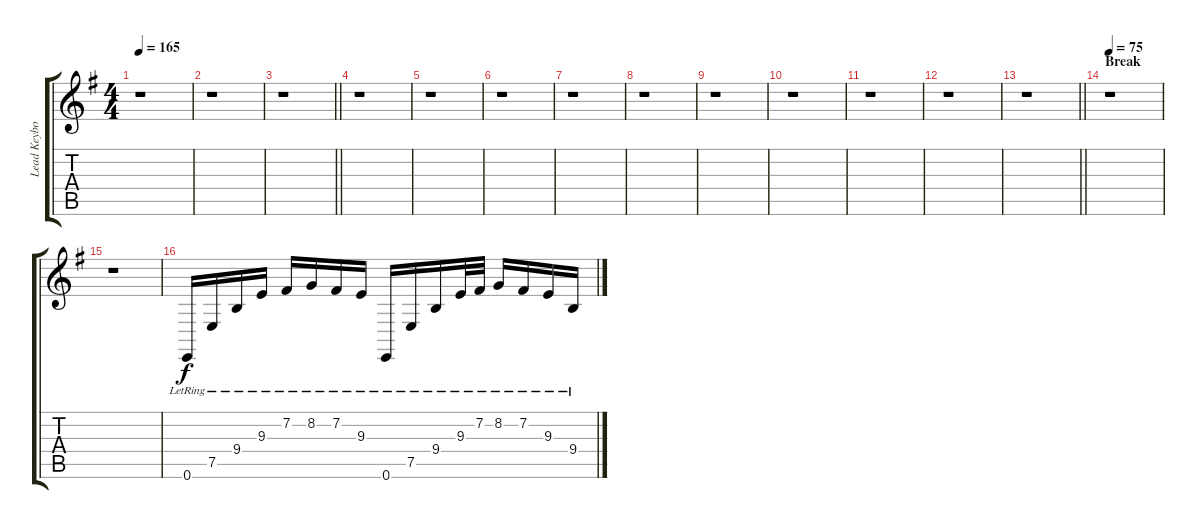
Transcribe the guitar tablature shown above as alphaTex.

\track ("Lead Keyboard 1: Juha Mäenpää" "Lead Keybo") {instrument pad1newage}
\staff {score tabs}
\tuning (E4 B3 G3 D3 A2 E2) {hide}
\ts (4 4)
\tempo 165
\clef g2
\ks eminor
r.1{dy f} |
r.1 |
\barLineRight lightlight
r.1 |
r.1 |
r.1 |
r.1 |
r.1 |
r.1 |
r.1 |
r.1 |
r.1 |
r.1 |
\barLineRight lightlight
r.1 |
\section ("" "Break")
\tempo 75
r.1 |
r.1 |
0.6{lr}.16{instrument acousticgrandpiano} 7.5{lr}.16 9.4{lr}.16 9.3{lr}.16 7.2{lr}.16 8.2{lr}.16 7.2{lr}.16 9.3{lr}.16 0.6{lr}.16 7.5{lr}.16 9.4{lr}.16 9.3{lr}.32 7.2{lr}.32 8.2{lr}.16 7.2{lr}.16 9.3{lr}.16 9.4{lr}.16
